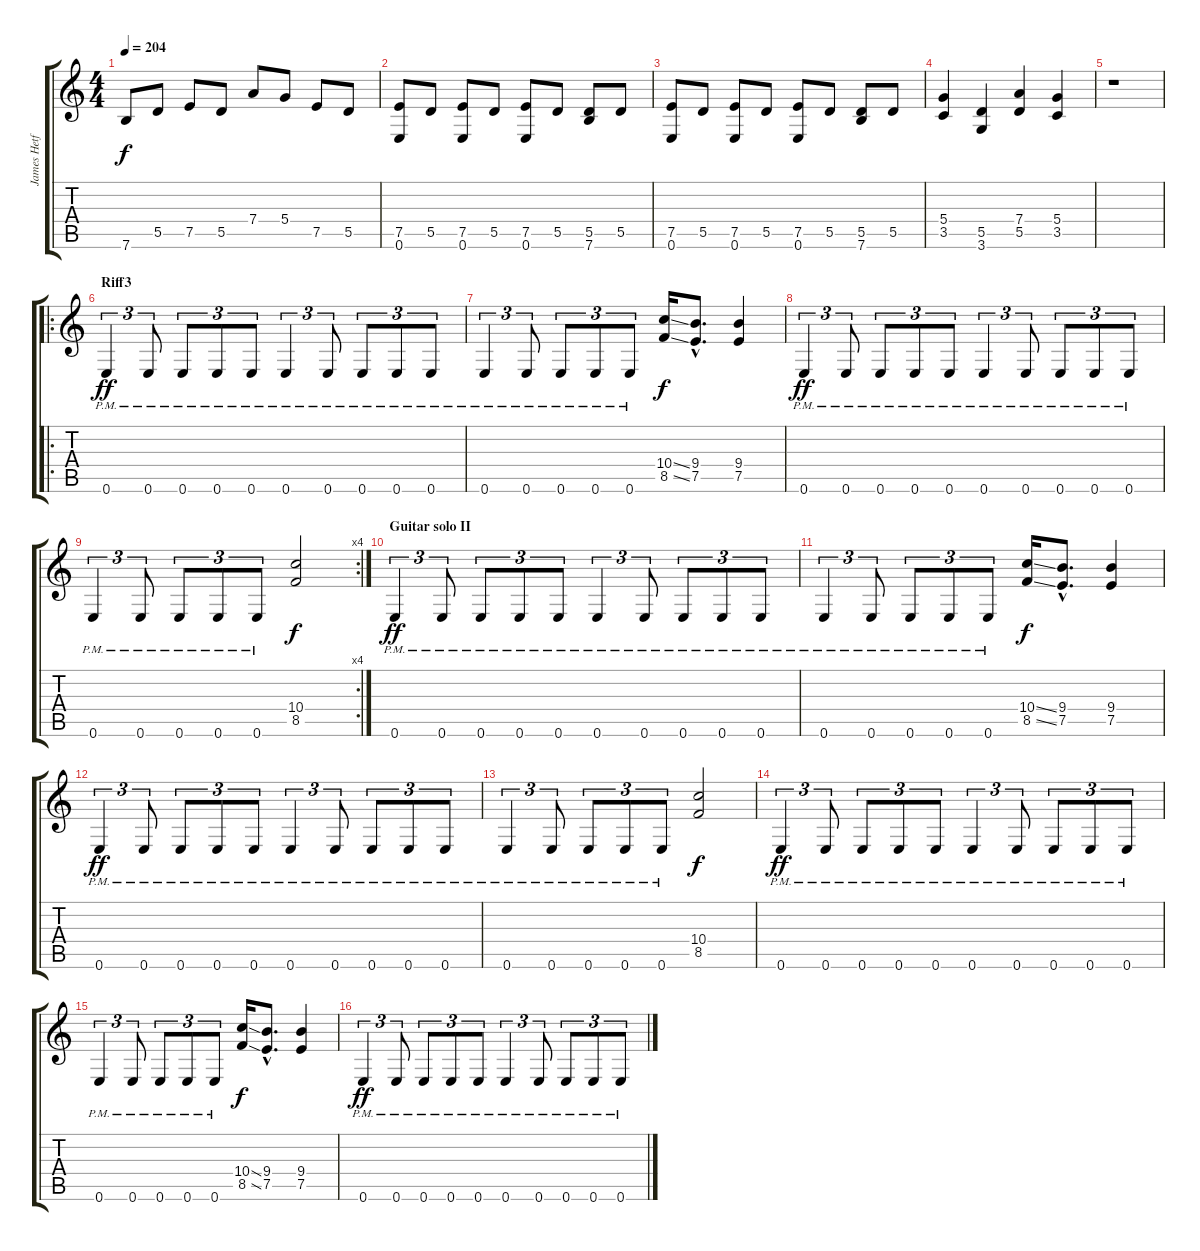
\track ("James Hetfield (Guitar 1)" "James Hetf") {instrument distortionguitar}
\staff {score tabs}
\tuning (E4 B3 G3 D3 A2 E2) {hide}
\ts (4 4)
\tempo 204
\clef g2
\ks c
7.6.8{dy f} 5.5.8 7.5.8 5.5.8 7.4.8 5.4.8 7.5.8 5.5.8 |
(7.5 0.6).8 5.5.8 (7.5 0.6).8 5.5.8 (7.5 0.6).8 5.5.8 (5.5 7.6).8 5.5.8 |
(7.5 0.6).8 5.5.8 (7.5 0.6).8 5.5.8 (7.5 0.6).8 5.5.8 (5.5 7.6).8 5.5.8 |
(5.4 3.5).4 (5.5 3.6).4 (7.4 5.5).4 (5.4 3.5).4 |
r.1 |
\ro
\section ("" "Riff3")
0.6{pm}.4{tu (3 2) dy ff} 0.6{pm}.8{tu (3 2)} 0.6{pm}.8{tu (3 2)} 0.6{pm}.8{tu (3 2)} 0.6{pm}.8{tu (3 2)} 0.6{pm}.4{tu (3 2)} 0.6{pm}.8{tu (3 2)} 0.6{pm}.8{tu (3 2)} 0.6{pm}.8{tu (3 2)} 0.6{pm}.8{tu (3 2)} |
0.6{pm}.4{tu (3 2)} 0.6{pm}.8{tu (3 2)} 0.6{pm}.8{tu (3 2)} 0.6{pm}.8{tu (3 2)} 0.6{pm}.8{tu (3 2)} (10.4{ss} 8.5{ss}).16{dy f} (9.4{hac} 7.5{hac}).8{d} (9.4 7.5).4 |
0.6{pm}.4{tu (3 2) dy ff} 0.6{pm}.8{tu (3 2)} 0.6{pm}.8{tu (3 2)} 0.6{pm}.8{tu (3 2)} 0.6{pm}.8{tu (3 2)} 0.6{pm}.4{tu (3 2)} 0.6{pm}.8{tu (3 2)} 0.6{pm}.8{tu (3 2)} 0.6{pm}.8{tu (3 2)} 0.6{pm}.8{tu (3 2)} |
\rc 4
0.6{pm}.4{tu (3 2)} 0.6{pm}.8{tu (3 2)} 0.6{pm}.8{tu (3 2)} 0.6{pm}.8{tu (3 2)} 0.6{pm}.8{tu (3 2)} (10.4 8.5).2{dy f} |
\section ("" "Guitar solo II")
0.6{pm}.4{tu (3 2) dy ff} 0.6{pm}.8{tu (3 2)} 0.6{pm}.8{tu (3 2)} 0.6{pm}.8{tu (3 2)} 0.6{pm}.8{tu (3 2)} 0.6{pm}.4{tu (3 2)} 0.6{pm}.8{tu (3 2)} 0.6{pm}.8{tu (3 2)} 0.6{pm}.8{tu (3 2)} 0.6{pm}.8{tu (3 2)} |
0.6{pm}.4{tu (3 2)} 0.6{pm}.8{tu (3 2)} 0.6{pm}.8{tu (3 2)} 0.6{pm}.8{tu (3 2)} 0.6{pm}.8{tu (3 2)} (10.4{ss} 8.5{ss}).16{dy f} (9.4{hac} 7.5{hac}).8{d} (9.4 7.5).4 |
0.6{pm}.4{tu (3 2) dy ff} 0.6{pm}.8{tu (3 2)} 0.6{pm}.8{tu (3 2)} 0.6{pm}.8{tu (3 2)} 0.6{pm}.8{tu (3 2)} 0.6{pm}.4{tu (3 2)} 0.6{pm}.8{tu (3 2)} 0.6{pm}.8{tu (3 2)} 0.6{pm}.8{tu (3 2)} 0.6{pm}.8{tu (3 2)} |
0.6{pm}.4{tu (3 2)} 0.6{pm}.8{tu (3 2)} 0.6{pm}.8{tu (3 2)} 0.6{pm}.8{tu (3 2)} 0.6{pm}.8{tu (3 2)} (10.4 8.5).2{dy f} |
0.6{pm}.4{tu (3 2) dy ff} 0.6{pm}.8{tu (3 2)} 0.6{pm}.8{tu (3 2)} 0.6{pm}.8{tu (3 2)} 0.6{pm}.8{tu (3 2)} 0.6{pm}.4{tu (3 2)} 0.6{pm}.8{tu (3 2)} 0.6{pm}.8{tu (3 2)} 0.6{pm}.8{tu (3 2)} 0.6{pm}.8{tu (3 2)} |
0.6{pm}.4{tu (3 2)} 0.6{pm}.8{tu (3 2)} 0.6{pm}.8{tu (3 2)} 0.6{pm}.8{tu (3 2)} 0.6{pm}.8{tu (3 2)} (10.4{ss} 8.5{ss}).16{dy f} (9.4{hac} 7.5{hac}).8{d} (9.4 7.5).4 |
0.6{pm}.4{tu (3 2) dy ff} 0.6{pm}.8{tu (3 2)} 0.6{pm}.8{tu (3 2)} 0.6{pm}.8{tu (3 2)} 0.6{pm}.8{tu (3 2)} 0.6{pm}.4{tu (3 2)} 0.6{pm}.8{tu (3 2)} 0.6{pm}.8{tu (3 2)} 0.6{pm}.8{tu (3 2)} 0.6{pm}.8{tu (3 2)}
